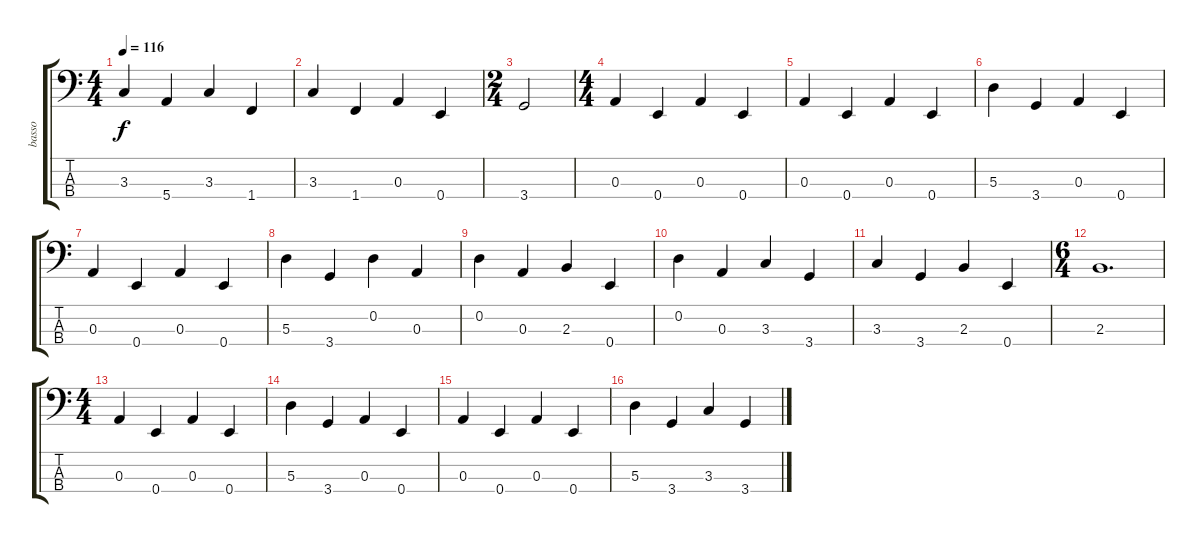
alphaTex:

\track ("basso" "basso") {instrument acousticbass}
\staff {score tabs}
\tuning (G2 D2 A1 E1) {hide}
\ts (4 4)
\tempo 116
\clef f4
\ks c
3.3.4{dy f} 5.4.4 3.3.4 1.4.4 |
3.3.4 1.4.4 0.3.4 0.4.4 |
\ts (2 4)
3.4.2 |
\ts (4 4)
0.3.4 0.4.4 0.3.4 0.4.4 |
0.3.4 0.4.4 0.3.4 0.4.4 |
5.3.4 3.4.4 0.3.4 0.4.4 |
0.3.4 0.4.4 0.3.4 0.4.4 |
5.3.4 3.4.4 0.2.4 0.3.4 |
0.2.4 0.3.4 2.3.4 0.4.4 |
0.2.4 0.3.4 3.3.4 3.4.4 |
3.3.4 3.4.4 2.3.4 0.4.4 |
\ts (6 4)
2.3.1{d} |
\ts (4 4)
0.3.4 0.4.4 0.3.4 0.4.4 |
5.3.4 3.4.4 0.3.4 0.4.4 |
0.3.4 0.4.4 0.3.4 0.4.4 |
5.3.4 3.4.4 3.3.4 3.4.4
